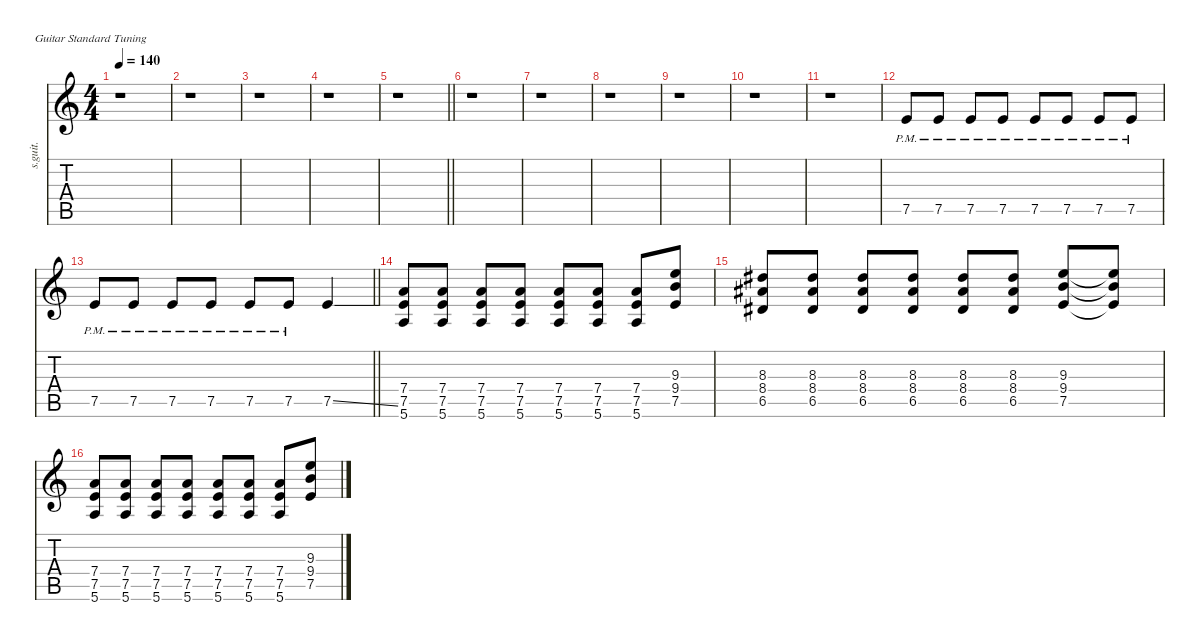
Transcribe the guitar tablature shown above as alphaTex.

\defaultSystemsLayout 4
\hideDynamics
\bracketExtendMode nobrackets
\otherSystemsTrackNameOrientation horizontal
\track ("gtr. III" "s.guit.") {defaultSystemsLayout 8 instrument acousticguitarsteel}
\staff {score tabs}
\tuning (E4 B3 G3 D3 A2 E2)
\ts (4 4)
\tempo 140
\clef g2
\ks c
r.1{dy ppp beam Down} |
r.1{beam Down} |
r.1{beam Down} |
r.1{beam Down} |
\barLineRight lightlight
r.1{beam Down} |
r.1{beam Down} |
r.1{beam Down} |
r.1{beam Down} |
r.1{beam Down} |
r.1{beam Down} |
r.1{beam Down} |
7.5{pm}.8{instrument overdrivenguitar beam Up} 7.5{pm}.8{beam Up} 7.5{pm}.8{dy pp beam Up} 7.5{pm}.8{beam Up} 7.5{pm}.8{dy p beam Up} 7.5{pm}.8{beam Up} 7.5{pm}.8{dy mp beam Up} 7.5{pm}.8{beam Up} |
\barLineRight lightlight
7.5{pm}.8{dy mf beam Up} 7.5{pm}.8{beam Up} 7.5{pm}.8{dy f beam Up} 7.5{pm}.8{beam Up} 7.5{pm}.8{beam Up} 7.5{pm}.8{beam Up} 7.5{ss}.4{beam Up} |
(7.4 7.5 5.6).8{beam Up} (7.4 7.5 5.6).8{beam Up} (7.4 7.5 5.6).8{beam Up} (7.4 7.5 5.6).8{beam Up} (7.4 7.5 5.6).8{beam Up} (7.4 7.5 5.6).8{beam Up} (7.4 7.5 5.6).8{beam Up} (9.3 9.4 7.5).8{beam Up} |
(8.3{acc #} 8.4{acc #} 6.5{acc #}).8{beam Up} (8.3{acc #} 8.4{acc #} 6.5{acc #}).8{beam Up} (8.3{acc #} 8.4{acc #} 6.5{acc #}).8{beam Up} (8.3{acc #} 8.4{acc #} 6.5{acc #}).8{beam Up} (8.3{acc #} 8.4{acc #} 6.5{acc #}).8{beam Up} (8.3{acc #} 8.4{acc #} 6.5{acc #}).8{beam Up} (9.3 9.4 7.5).8{beam Up} (9.3{t} 9.4{t} 7.5{t}).8{beam Up} |
(7.4 7.5 5.6).8{beam Up} (7.4 7.5 5.6).8{beam Up} (7.4 7.5 5.6).8{beam Up} (7.4 7.5 5.6).8{beam Up} (7.4 7.5 5.6).8{beam Up} (7.4 7.5 5.6).8{beam Up} (7.4 7.5 5.6).8{beam Up} (9.3 9.4 7.5).8{beam Up}
